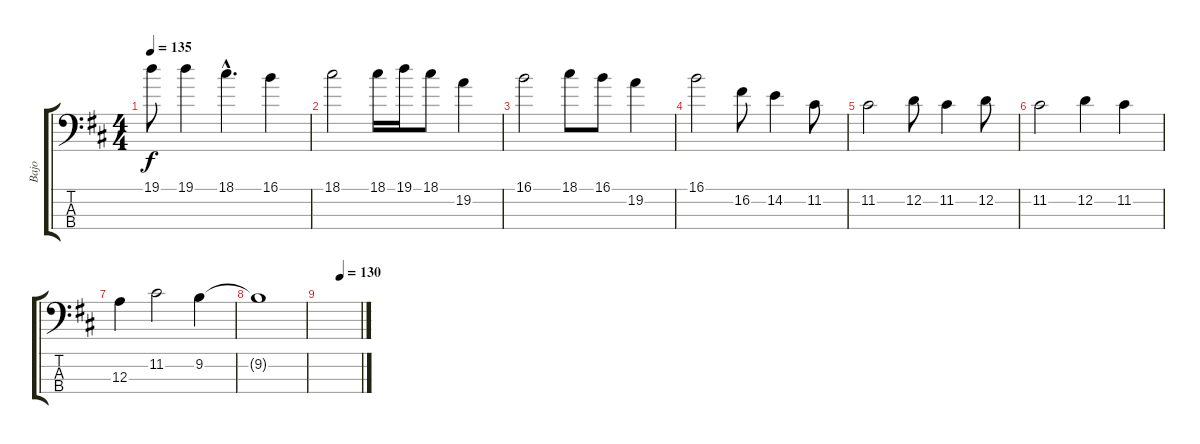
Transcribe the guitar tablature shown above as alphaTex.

\track ("Bajo" "Bajo") {instrument electricbassfinger}
\staff {score tabs}
\tuning (G2 D2 A1 Eb1) {hide}
\ts (4 4)
\tempo 135
\clef f4
\ks d
19.1.8{dy f} 19.1.4 18.1{hac}.4{d} 16.1.4 |
18.1.2 18.1.16 19.1.16 18.1.8 19.2.4 |
16.1.2 18.1.8 16.1.8 19.2.4 |
16.1.2 16.2.8 14.2.4 11.2.8 |
11.2.2 12.2.8 11.2.4 12.2.8 |
11.2.2 12.2.4 11.2.4 |
12.3.4 11.2.2 9.2.4 |
9.2{t}.1 |
\tempo (130 0.5)
